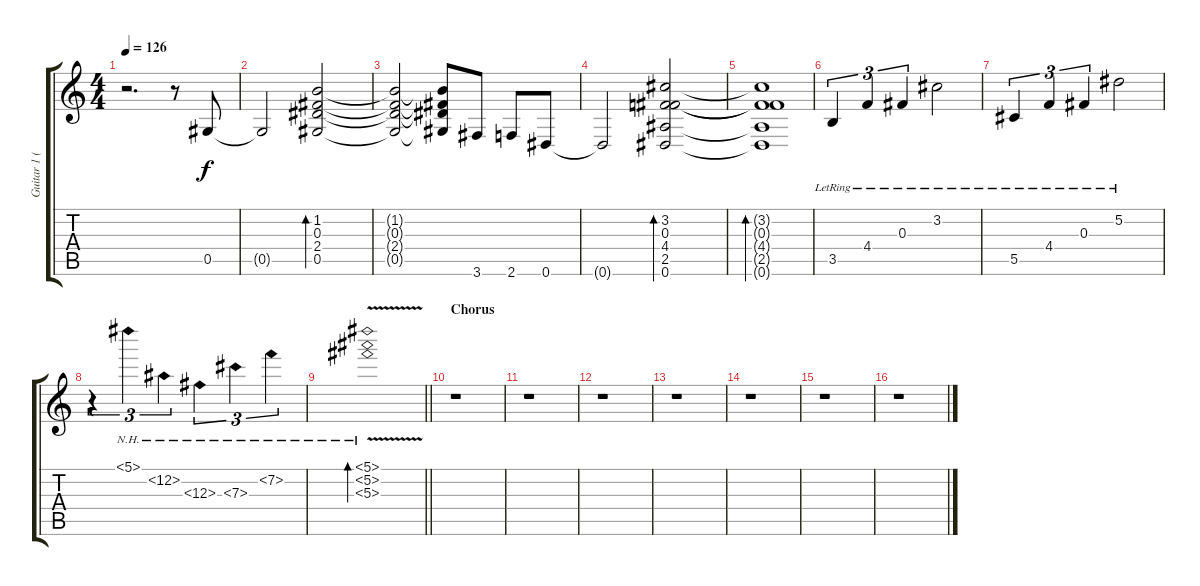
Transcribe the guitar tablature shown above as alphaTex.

\track ("Guitar 1 (Acoustic)" "Guitar 1 (") {instrument acousticguitarsteel}
\staff {score tabs}
\tuning (Eb4 Bb3 Gb3 Db3 Ab2 Eb2) {hide}
\ts (4 4)
\tempo 126
\clef g2
\ks c
r.2{d dy f} r.8 0.5.8 |
0.5{t}.2 (1.2 0.3 2.4 0.5).2{bd 240} |
(1.2{t} 0.3{t} 2.4{t} 0.5{t}).2 (1.2{t} 0.3{t} 2.4{t} 0.5{t}).8 3.6.8 2.6.8 0.6.8 |
0.6{t}.2 (3.2 0.3 4.4 2.5 0.6).2{bd 240} |
(3.2{t} 0.3{t} 4.4{t} 2.5{t} 0.6{t}).1{bd 240} |
3.5{lr}.4{tu (3 2)} 4.4{lr}.4{tu (3 2)} 0.3{lr}.4{tu (3 2)} 3.2{lr}.2 |
5.5{lr}.4{tu (3 2)} 4.4{lr}.4{tu (3 2)} 0.3{lr}.4{tu (3 2)} 5.2{lr}.2 |
r.4{tu (3 2)} 5.1{nh}.4{tu (3 2)} 12.2{nh}.4{tu (3 2)} 12.3{nh}.4{tu (3 2)} 7.3{nh}.4{tu (3 2)} 7.2{nh}.4{tu (3 2)} |
\barLineRight lightlight
(5.1{nh v} 5.2{nh v} 5.3{nh v}).1{bd 120} |
\section ("" "Chorus")
r.1 |
r.1 |
r.1 |
r.1 |
r.1 |
r.1 |
r.1
